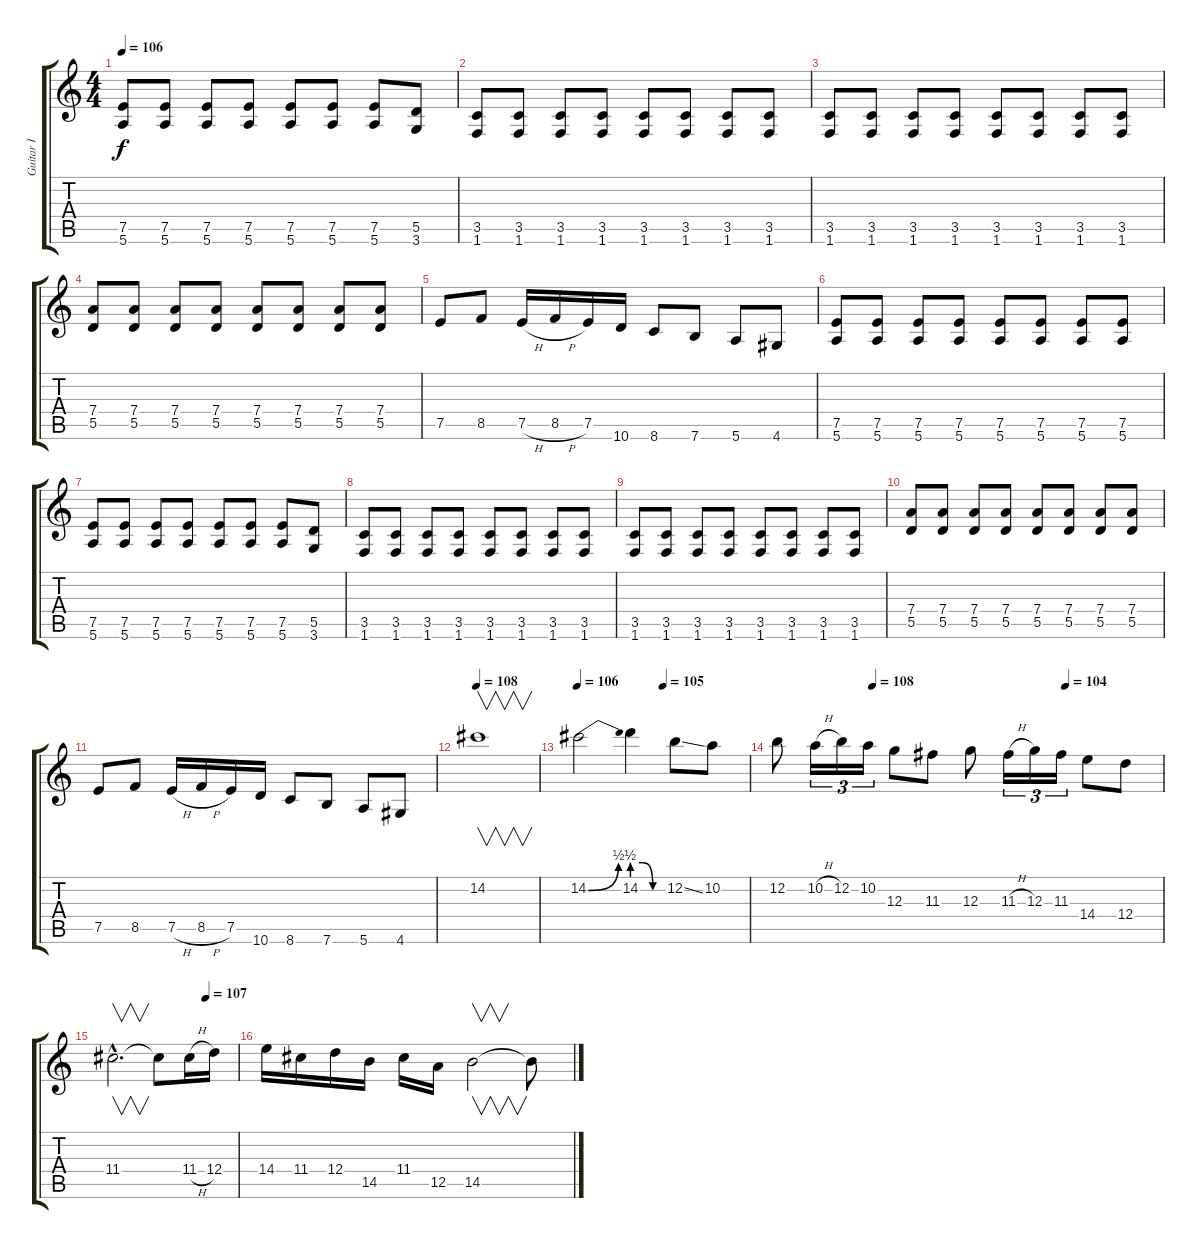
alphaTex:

\track ("Guitar I" "Guitar I") {instrument distortionguitar}
\staff {score tabs}
\tuning (E4 B3 G3 D3 A2 E2) {hide}
\ts (4 4)
\tempo 106
\clef g2
\ks c
(7.5 5.6).8{dy f} (7.5 5.6).8 (7.5 5.6).8 (7.5 5.6).8 (7.5 5.6).8 (7.5 5.6).8 (7.5 5.6).8 (5.5 3.6).8 |
(3.5 1.6).8 (3.5 1.6).8 (3.5 1.6).8 (3.5 1.6).8 (3.5 1.6).8 (3.5 1.6).8 (3.5 1.6).8 (3.5 1.6).8 |
(3.5 1.6).8 (3.5 1.6).8 (3.5 1.6).8 (3.5 1.6).8 (3.5 1.6).8 (3.5 1.6).8 (3.5 1.6).8 (3.5 1.6).8 |
(7.4 5.5).8 (7.4 5.5).8 (7.4 5.5).8 (7.4 5.5).8 (7.4 5.5).8 (7.4 5.5).8 (7.4 5.5).8 (7.4 5.5).8 |
7.5.8 8.5.8 7.5{h}.16 8.5{h}.16 7.5.16 10.6.16 8.6.8 7.6.8 5.6.8 4.6.8 |
(7.5 5.6).8 (7.5 5.6).8 (7.5 5.6).8 (7.5 5.6).8 (7.5 5.6).8 (7.5 5.6).8 (7.5 5.6).8 (7.5 5.6).8 |
(7.5 5.6).8 (7.5 5.6).8 (7.5 5.6).8 (7.5 5.6).8 (7.5 5.6).8 (7.5 5.6).8 (7.5 5.6).8 (5.5 3.6).8 |
(3.5 1.6).8 (3.5 1.6).8 (3.5 1.6).8 (3.5 1.6).8 (3.5 1.6).8 (3.5 1.6).8 (3.5 1.6).8 (3.5 1.6).8 |
(3.5 1.6).8 (3.5 1.6).8 (3.5 1.6).8 (3.5 1.6).8 (3.5 1.6).8 (3.5 1.6).8 (3.5 1.6).8 (3.5 1.6).8 |
(7.4 5.5).8 (7.4 5.5).8 (7.4 5.5).8 (7.4 5.5).8 (7.4 5.5).8 (7.4 5.5).8 (7.4 5.5).8 (7.4 5.5).8 |
7.5.8 8.5.8 7.5{h}.16 8.5{h}.16 7.5.16 10.6.16 8.6.8 7.6.8 5.6.8 4.6.8 |
\tempo 108
14.2.1{v volume 12} |
\tempo 106
\tempo (105 0.5)
14.2{be (bend 0 0 60 2)}.2{volume 13} 14.2{be (custom 0 2 20 2 40 0 60 0)}.4 12.2{ss}.8 10.2.8 |
\tempo (108 0.25)
\tempo (104 0.75)
12.2.8 10.2{h}.16{tu (3 2)} 12.2.16{tu (3 2)} 10.2.16{tu (3 2)} 12.3.8 11.3.8 12.3.8 11.3{h}.16{tu (3 2)} 12.3.16{tu (3 2)} 11.3.16{tu (3 2)} 14.4.8 12.4.8 |
\tempo (107 0.75)
11.4{hac}.2{v d} 11.4{t}.8 11.4{h}.16 12.4.16 |
14.4.16 11.4.16 12.4.16 14.5.16 11.4.16 12.5.16 14.5.2{v} 14.5{t}.8
